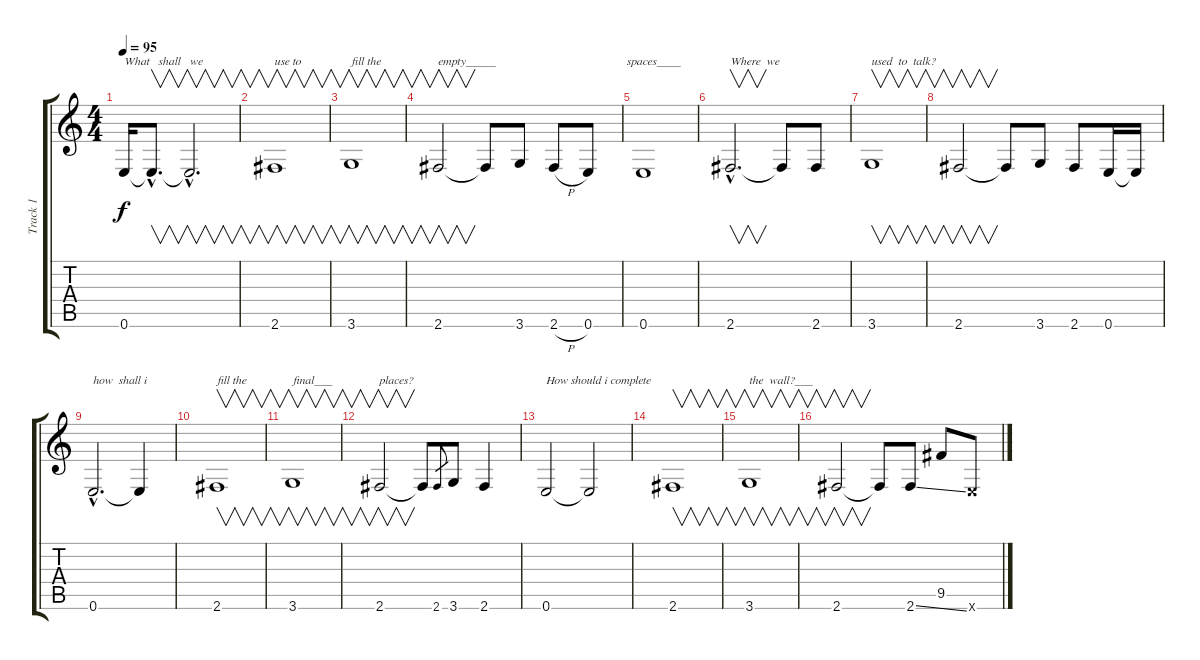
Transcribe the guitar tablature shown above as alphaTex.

\track ("Track 1" "Track 1") {instrument electricguitarclean}
\staff {score tabs}
\tuning (E4 B3 G3 D3 A2 E2) {hide}
\ts (4 4)
\tempo 95
\clef g2
\ks c
0.6.16{txt "What   shall   we" dy f} 0.6{hac t}.8{v d} 0.6{hac t}.2{v d} |
2.6.1{v txt "use to"} |
3.6.1{v txt "fill the"} |
2.6.2{v txt "empty_____"} 2.6{t}.8 3.6.8 2.6{h}.8 0.6.8{txt "             spaces____"} |
0.6.1 |
2.6{hac}.2{v d txt "Where  we"} 2.6{t}.8 2.6.8 |
3.6.1{v txt "used  to  talk?"} |
2.6.2{v} 2.6{t}.8 3.6.8 2.6.8 0.6.16 0.6{t}.16 |
0.6{hac}.2{d txt "how  shall i"} 0.6{t}.4 |
2.6.1{v txt "fill the"} |
3.6.1{v txt "final___"} |
2.6.2{v txt "places?"} 2.6{t}.8 2.6.8{gr} 3.6.8 2.6.4 |
0.6.2{txt "How should i complete"} 0.6{t}.2 |
2.6.1{v} |
3.6.1{v txt "the  wall?___"} |
2.6.2{v} 2.6{t}.8 2.6{ss}.8 9.5.8 0.6{x}.8
